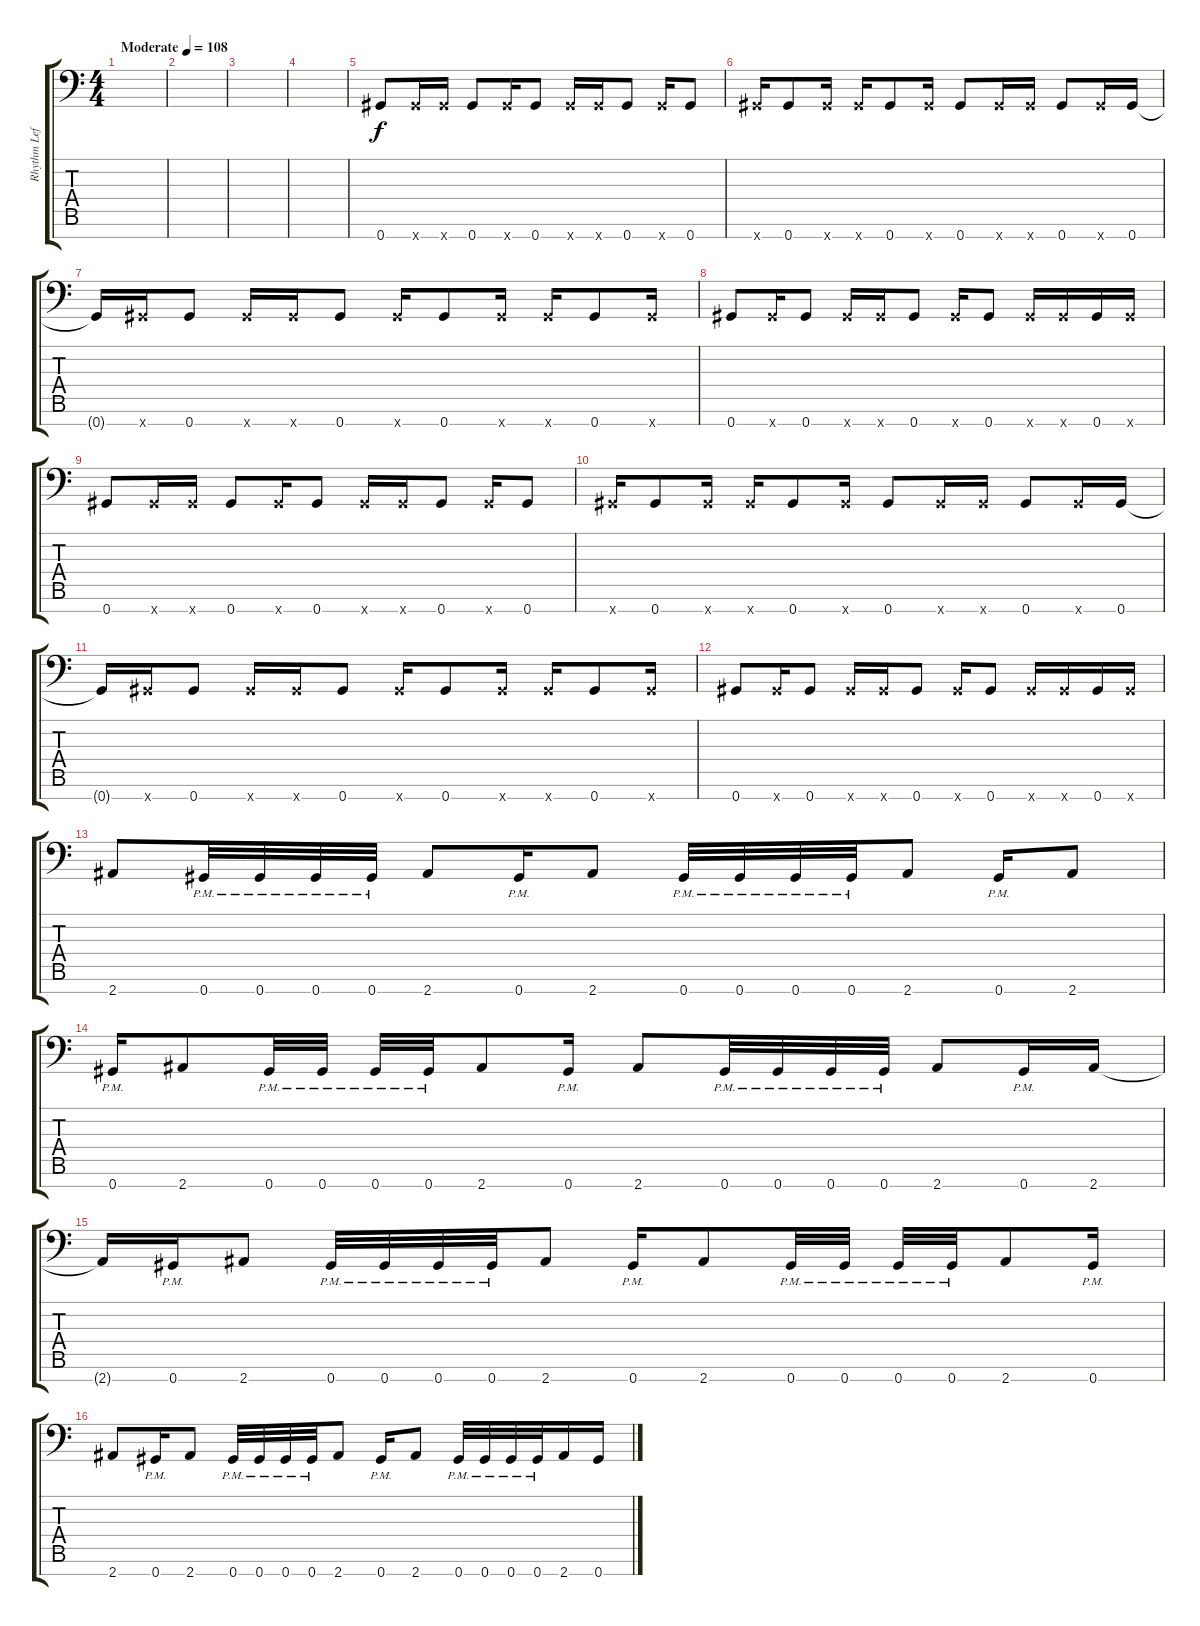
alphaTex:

\track ("Rhythm Left" "Rhythm Lef") {instrument overdrivenguitar}
\staff {score tabs}
\tuning (Eb4 Bb3 Gb3 Db3 Ab2 Eb2 Ab1) {hide}
\ts (4 4)
\tempo (108 "Moderate")
\clef f4
\ks c
|
|
|
|
0.7.8 0.7{x}.16 0.7{x}.16 0.7.8 0.7{x}.16 0.7.8 0.7{x}.16 0.7{x}.16 0.7.8 0.7{x}.16 0.7.8 |
0.7{x}.16 0.7.8 0.7{x}.16 0.7{x}.16 0.7.8 0.7{x}.16 0.7.8 0.7{x}.16 0.7{x}.16 0.7.8 0.7{x}.16 0.7.16 |
0.7{t}.16 0.7{x}.16 0.7.8 0.7{x}.16 0.7{x}.16 0.7.8 0.7{x}.16 0.7.8 0.7{x}.16 0.7{x}.16 0.7.8 0.7{x}.16 |
0.7.8 0.7{x}.16 0.7.8 0.7{x}.16 0.7{x}.16 0.7.8 0.7{x}.16 0.7.8 0.7{x}.16 0.7{x}.16 0.7.16 0.7{x}.16 |
0.7.8 0.7{x}.16 0.7{x}.16 0.7.8 0.7{x}.16 0.7.8 0.7{x}.16 0.7{x}.16 0.7.8 0.7{x}.16 0.7.8 |
0.7{x}.16 0.7.8 0.7{x}.16 0.7{x}.16 0.7.8 0.7{x}.16 0.7.8 0.7{x}.16 0.7{x}.16 0.7.8 0.7{x}.16 0.7.16 |
0.7{t}.16 0.7{x}.16 0.7.8 0.7{x}.16 0.7{x}.16 0.7.8 0.7{x}.16 0.7.8 0.7{x}.16 0.7{x}.16 0.7.8 0.7{x}.16 |
0.7.8 0.7{x}.16 0.7.8 0.7{x}.16 0.7{x}.16 0.7.8 0.7{x}.16 0.7.8 0.7{x}.16 0.7{x}.16 0.7.16 0.7{x}.16 |
2.7.8 0.7{pm}.32 0.7{pm}.32 0.7{pm}.32 0.7{pm}.32 2.7.8 0.7{pm}.16 2.7.8 0.7{pm}.32 0.7{pm}.32 0.7{pm}.32 0.7{pm}.32 2.7.8 0.7{pm}.16 2.7.8 |
0.7{pm}.16 2.7.8 0.7{pm}.32 0.7{pm}.32 0.7{pm}.32 0.7{pm}.32 2.7.8 0.7{pm}.16 2.7.8 0.7{pm}.32 0.7{pm}.32 0.7{pm}.32 0.7{pm}.32 2.7.8 0.7{pm}.16 2.7.16 |
2.7{t}.16 0.7{pm}.16 2.7.8 0.7{pm}.32 0.7{pm}.32 0.7{pm}.32 0.7{pm}.32 2.7.8 0.7{pm}.16 2.7.8 0.7{pm}.32 0.7{pm}.32 0.7{pm}.32 0.7{pm}.32 2.7.8 0.7{pm}.16 |
2.7.8 0.7{pm}.16 2.7.8 0.7{pm}.32 0.7{pm}.32 0.7{pm}.32 0.7{pm}.32 2.7.8 0.7{pm}.16 2.7.8 0.7{pm}.32 0.7{pm}.32 0.7{pm}.32 0.7{pm}.32 2.7.16 0.7.16
